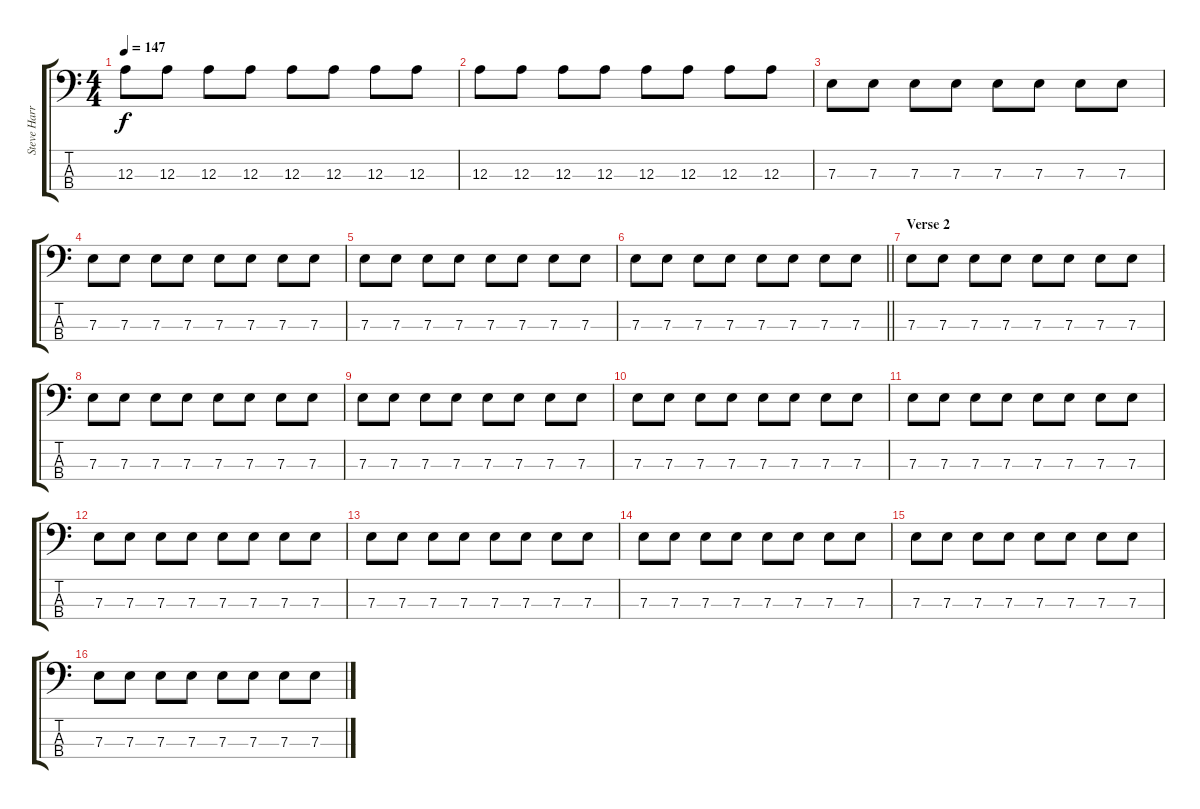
\track ("Steve Harris" "Steve Harr") {instrument electricbassfinger}
\staff {score tabs}
\tuning (G2 D2 A1 E1) {hide}
\ts (4 4)
\tempo 147
\clef f4
\ks c
12.3.8{dy f} 12.3.8 12.3.8 12.3.8 12.3.8 12.3.8 12.3.8 12.3.8 |
12.3.8 12.3.8 12.3.8 12.3.8 12.3.8 12.3.8 12.3.8 12.3.8 |
7.3.8 7.3.8 7.3.8 7.3.8 7.3.8 7.3.8 7.3.8 7.3.8 |
7.3.8 7.3.8 7.3.8 7.3.8 7.3.8 7.3.8 7.3.8 7.3.8 |
7.3.8 7.3.8 7.3.8 7.3.8 7.3.8 7.3.8 7.3.8 7.3.8 |
\barLineRight lightlight
7.3.8 7.3.8 7.3.8 7.3.8 7.3.8 7.3.8 7.3.8 7.3.8 |
\section ("" "Verse 2")
7.3.8 7.3.8 7.3.8 7.3.8 7.3.8 7.3.8 7.3.8 7.3.8 |
7.3.8 7.3.8 7.3.8 7.3.8 7.3.8 7.3.8 7.3.8 7.3.8 |
7.3.8 7.3.8 7.3.8 7.3.8 7.3.8 7.3.8 7.3.8 7.3.8 |
7.3.8 7.3.8 7.3.8 7.3.8 7.3.8 7.3.8 7.3.8 7.3.8 |
7.3.8 7.3.8 7.3.8 7.3.8 7.3.8 7.3.8 7.3.8 7.3.8 |
7.3.8 7.3.8 7.3.8 7.3.8 7.3.8 7.3.8 7.3.8 7.3.8 |
7.3.8 7.3.8 7.3.8 7.3.8 7.3.8 7.3.8 7.3.8 7.3.8 |
7.3.8 7.3.8 7.3.8 7.3.8 7.3.8 7.3.8 7.3.8 7.3.8 |
7.3.8 7.3.8 7.3.8 7.3.8 7.3.8 7.3.8 7.3.8 7.3.8 |
7.3.8 7.3.8 7.3.8 7.3.8 7.3.8 7.3.8 7.3.8 7.3.8
